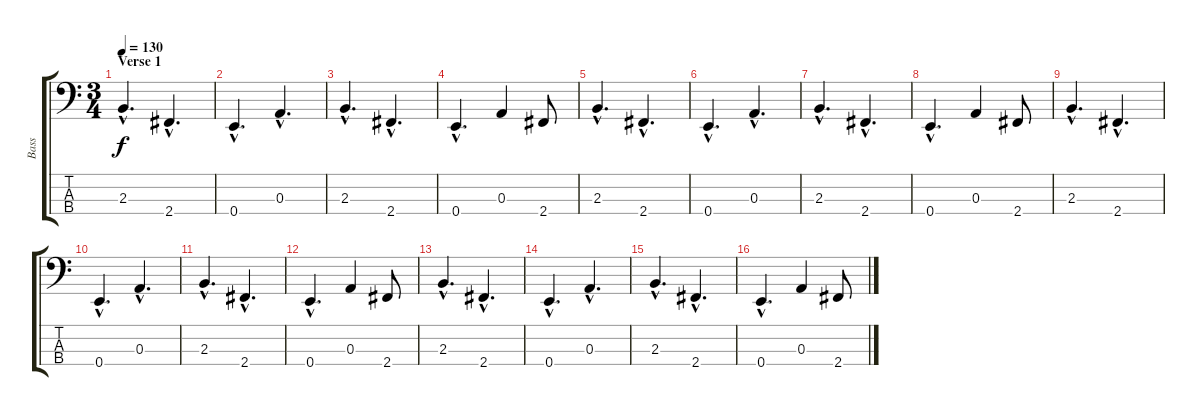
\track ("Bass" "Bass") {instrument electricbassfinger}
\staff {score tabs}
\tuning (G2 D2 A1 E1) {hide}
\ts (3 4)
\section ("" "Verse 1")
\tempo 130
\clef f4
\ks c
2.3{hac}.4{d dy f} 2.4{hac}.4{d} |
0.4{hac}.4{d} 0.3{hac}.4{d} |
2.3{hac}.4{d} 2.4{hac}.4{d} |
0.4{hac}.4{d} 0.3.4 2.4.8 |
2.3{hac}.4{d} 2.4{hac}.4{d} |
0.4{hac}.4{d} 0.3{hac}.4{d} |
2.3{hac}.4{d} 2.4{hac}.4{d} |
0.4{hac}.4{d} 0.3.4 2.4.8 |
2.3{hac}.4{d} 2.4{hac}.4{d} |
0.4{hac}.4{d} 0.3{hac}.4{d} |
2.3{hac}.4{d} 2.4{hac}.4{d} |
0.4{hac}.4{d} 0.3.4 2.4.8 |
2.3{hac}.4{d} 2.4{hac}.4{d} |
0.4{hac}.4{d} 0.3{hac}.4{d} |
2.3{hac}.4{d} 2.4{hac}.4{d} |
0.4{hac}.4{d} 0.3.4 2.4.8
